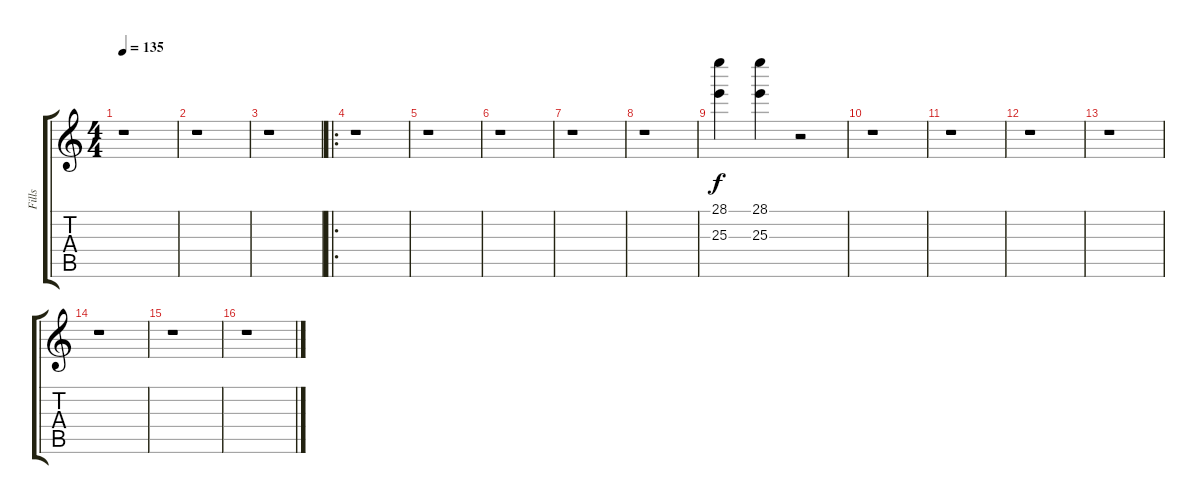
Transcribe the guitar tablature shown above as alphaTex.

\track ("Fills" "Fills") {instrument distortionguitar}
\staff {score tabs}
\tuning (C4 G3 Eb3 Bb2 F2 C2) {hide}
\ts (4 4)
\tempo 135
\clef g2
\ks c
r.1{dy f} |
r.1 |
r.1 |
\ro
r.1 |
r.1 |
r.1 |
r.1 |
r.1 |
(28.1 25.3).4{volume 15 balance 10 instrument orchestrahit} (28.1 25.3).4 r.2 |
r.1 |
r.1 |
r.1 |
r.1 |
r.1 |
r.1 |
r.1
